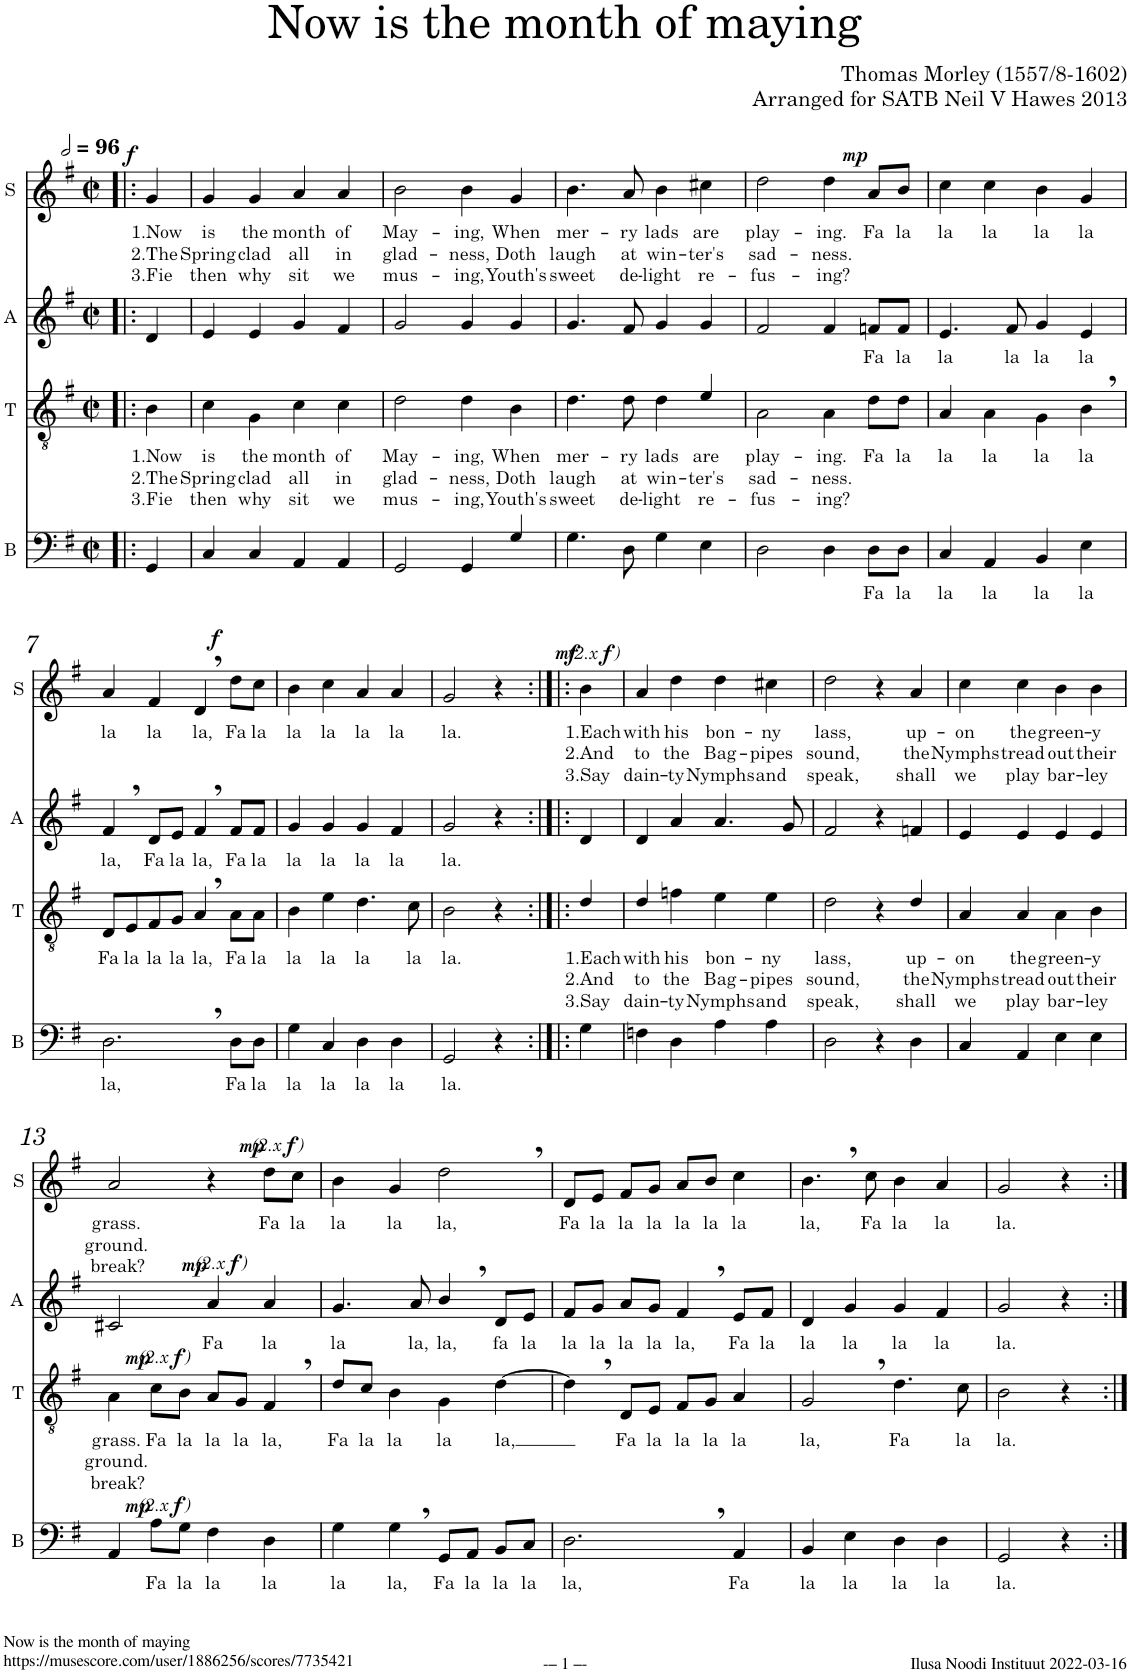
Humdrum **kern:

**kern	**text	**dynam	**kern	**text	**text	**text	**dynam	**kern	**text	**text	**text	**dynam	**kern	**text	**text	**text	**dynam
*part4	*part4	*part4	*part3	*part3	*part3	*part3	*part3	*part2	*part2	*part2	*part2	*part2	*part1	*part1	*part1	*part1	*part1
*staff4	*staff4	*staff4	*staff3	*staff3	*staff3	*staff3	*staff3	*staff2	*staff2	*staff2	*staff2	*staff2	*staff1	*staff1	*staff1	*staff1	*staff1
*I"B	*	*	*I"T	*	*	*	*	*I"A	*	*	*	*	*I"S	*	*	*	*
*I'B	*	*	*I'T	*	*	*	*	*I'A	*	*	*	*	*I'S	*	*	*	*
*clefF4	*	*	*clefGv2	*	*	*	*	*clefG2	*	*	*	*	*clefG2	*	*	*	*
*	*	*	*	*	*	*	*	*Trd1c2	*	*	*	*	*	*	*	*	*
*k[f#]	*	*	*k[f#]	*	*	*	*	*k[f#]	*	*	*	*	*k[f#]	*	*	*	*
*M2/2	*	*	*M2/2	*	*	*	*	*M2/2	*	*	*	*	*M2/2	*	*	*	*
*met(c|)	*	*	*met(c|)	*	*	*	*	*met(c|)	*	*	*	*	*met(c|)	*	*	*	*
*MM192	*	*	*MM192	*	*	*	*	*MM192	*	*	*	*	*MM192	*	*	*	*
=1!|:	=1!|:	=1!|:	=1!|:	=1!|:	=1!|:	=1!|:	=1!|:	=1!|:	=1!|:	=1!|:	=1!|:	=1!|:	=1!|:	=1!|:	=1!|:	=1!|:	=1!|:
!	!	!	!	!LO:LY:b	!LO:LY:b	!LO:LY:b	!	!	!LO:LY:b	!LO:LY:b	!LO:LY:b	!	!	!LO:LY:b	!LO:LY:b	!LO:LY:b	!LO:DY:a
4GG/	.	.	4B\	1.Now	2.The	3.Fie	.	4d/	1.Now	2.The	3.Fie	.	4g/	1.Now	2.The	3.Fie	f
=2	=2	=2	=2	=2	=2	=2	=2	=2	=2	=2	=2	=2	=2	=2	=2	=2	=2
!	!	!	!	!LO:LY:b	!LO:LY:b	!LO:LY:b	!	!	!LO:LY:b	!LO:LY:b	!LO:LY:b	!	!	!LO:LY:b	!LO:LY:b	!LO:LY:b	!
4C/	.	.	4c\	is	Spring	then	.	4e/	is	Spring	then	.	4g/	is	Spring	then	.
!	!	!	!	!LO:LY:b	!LO:LY:b	!LO:LY:b	!	!	!LO:LY:b	!LO:LY:b	!LO:LY:b	!	!	!LO:LY:b	!LO:LY:b	!LO:LY:b	!
4C/	.	.	4G\	the	clad	why	.	4e/	the	clad	why	.	4g/	the	clad	why	.
!	!	!	!	!LO:LY:b	!LO:LY:b	!LO:LY:b	!	!	!LO:LY:b	!LO:LY:b	!LO:LY:b	!	!	!LO:LY:b	!LO:LY:b	!LO:LY:b	!
4AA/	.	.	4c\	month	all	sit	.	4g/	month	all	sit	.	4a/	month	all	sit	.
!	!	!	!	!LO:LY:b	!LO:LY:b	!LO:LY:b	!	!	!LO:LY:b	!LO:LY:b	!LO:LY:b	!	!	!LO:LY:b	!LO:LY:b	!LO:LY:b	!
4AA/	.	.	4c\	of	in	we	.	4f#/	of	in	we	.	4a/	of	in	we	.
=3	=3	=3	=3	=3	=3	=3	=3	=3	=3	=3	=3	=3	=3	=3	=3	=3	=3
!	!	!	!	!LO:LY:b	!LO:LY:b	!LO:LY:b	!	!	!LO:LY:b	!LO:LY:b	!LO:LY:b	!	!	!LO:LY:b	!LO:LY:b	!LO:LY:b	!
2GG/	.	.	2d\	May-	glad-	mus-	.	2g/	May-	glad-	mus-	.	2b\	May-	glad-	mus-	.
!	!	!	!	!LO:LY:b	!LO:LY:b	!LO:LY:b	!	!	!LO:LY:b	!LO:LY:b	!LO:LY:b	!	!	!LO:LY:b	!LO:LY:b	!LO:LY:b	!
4GG/	.	.	4d\	-ing,	-ness,	-ing,	.	4g/	-ing,	-ness,	-ing,	.	4b\	-ing,	-ness,	-ing,	.
!	!	!	!	!LO:LY:b	!LO:LY:b	!LO:LY:b	!	!	!LO:LY:b	!LO:LY:b	!LO:LY:b	!	!	!LO:LY:b	!LO:LY:b	!LO:LY:b	!
4G/	.	.	4B\	When	Doth	Youth's	.	4g/	When	Doth	Youth's	.	4g/	When	Doth	Youth's	.
=4	=4	=4	=4	=4	=4	=4	=4	=4	=4	=4	=4	=4	=4	=4	=4	=4	=4
!	!	!	!	!LO:LY:b	!LO:LY:b	!LO:LY:b	!	!	!LO:LY:b	!LO:LY:b	!LO:LY:b	!	!	!LO:LY:b	!LO:LY:b	!LO:LY:b	!
4.G\	.	.	4.d\	mer-	laugh	sweet	.	4.g/	mer-	laugh	sweet	.	4.b\	mer-	laugh	sweet	.
!	!	!	!	!LO:LY:b	!LO:LY:b	!LO:LY:b	!	!	!LO:LY:b	!LO:LY:b	!LO:LY:b	!	!	!LO:LY:b	!LO:LY:b	!LO:LY:b	!
8D\	.	.	8d\	-ry	at	de-	.	8f#/	-ry	at	de-	.	8a/	-ry	at	de-	.
!	!	!	!	!LO:LY:b	!LO:LY:b	!LO:LY:b	!	!	!LO:LY:b	!LO:LY:b	!LO:LY:b	!	!	!LO:LY:b	!LO:LY:b	!LO:LY:b	!
4G\	.	.	4d\	lads	win-	-light	.	4g/	lads	win-	-light	.	4b\	lads	win-	-light	.
!	!	!	!	!LO:LY:b	!LO:LY:b	!LO:LY:b	!	!	!LO:LY:b	!LO:LY:b	!LO:LY:b	!	!	!LO:LY:b	!LO:LY:b	!LO:LY:b	!
4E\	.	.	4e/	are	-ter's	re-	.	4g/	are	-ter's	re-	.	4cc#X\	are	-ter's	re-	.
=5	=5	=5	=5	=5	=5	=5	=5	=5	=5	=5	=5	=5	=5	=5	=5	=5	=5
!	!	!	!	!LO:LY:b	!LO:LY:b	!LO:LY:b	!	!	!LO:LY:b	!LO:LY:b	!LO:LY:b	!	!	!LO:LY:b	!LO:LY:b	!LO:LY:b	!
2D\	.	.	2A\	play-	sad-	-fus-	.	2f#/	play-	sad-	-fus-	.	2dd\	play-	sad-	-fus-	.
!	!	!	!	!LO:LY:b	!LO:LY:b	!LO:LY:b	!	!	!LO:LY:b	!LO:LY:b	!LO:LY:b	!	!	!LO:LY:b	!LO:LY:b	!LO:LY:b	!
4D\	.	.	4A\	-ing.	-ness.	-ing?	.	4f#/	-ing.	-ness.	-ing?	.	4dd\	-ing.	-ness.	-ing?	.
!	!LO:LY:b	!	!	!LO:LY:b	!	!	!	!	!LO:LY:b	!	!	!	!	!LO:LY:b	!	!	!LO:DY:a
8D\L	Fa	.	8d\L	Fa	.	.	.	8fn/L	Fa	.	.	.	8a/L	Fa	.	.	mp
!	!LO:LY:b	!	!	!LO:LY:b	!	!	!	!	!LO:LY:b	!	!	!	!	!LO:LY:b	!	!	!
8D\J	la	.	8d\J	la	.	.	.	8f/J	la	.	.	.	8b/J	la	.	.	.
=6	=6	=6	=6	=6	=6	=6	=6	=6	=6	=6	=6	=6	=6	=6	=6	=6	=6
!	!LO:LY:b	!	!	!LO:LY:b	!	!	!	!	!LO:LY:b	!	!	!	!	!LO:LY:b	!	!	!
4C/	la	.	4A/	la	.	.	.	4.e/	la	.	.	.	4cc\	la	.	.	.
!	!LO:LY:b	!	!	!LO:LY:b	!	!	!	!	!	!	!	!	!	!LO:LY:b	!	!	!
4AA/	la	.	4A\	la	.	.	.	.	.	.	.	.	4cc\	la	.	.	.
!	!	!	!	!	!	!	!	!	!LO:LY:b	!	!	!	!	!	!	!	!
.	.	.	.	.	.	.	.	8f#/	la	.	.	.	.	.	.	.	.
!	!LO:LY:b	!	!	!LO:LY:b	!	!	!	!	!LO:LY:b	!	!	!	!	!LO:LY:b	!	!	!
4BB/	la	.	4G\	la	.	.	.	4g/	la	.	.	.	4b\	la	.	.	.
!	!LO:LY:b	!	!	!LO:LY:b	!	!	!	!	!LO:LY:b	!	!	!	!	!LO:LY:b	!	!	!
4E\	la	.	4B,\	la	.	.	.	4e/	la	.	.	.	4g/	la	.	.	.
!!LO:LB:g=z
=7	=7	=7	=7	=7	=7	=7	=7	=7	=7	=7	=7	=7	=7	=7	=7	=7	=7
!	!LO:LY:b	!	!	!LO:LY:b	!	!	!	!	!LO:LY:b	!	!	!	!	!LO:LY:b	!	!	!
2.D,\	la,	.	8D/L	Fa	.	.	.	4f#,/	la,	.	.	.	4a/	la	.	.	.
!	!	!	!	!LO:LY:b	!	!	!	!	!	!	!	!	!	!	!	!	!
.	.	.	8E/	la	.	.	.	.	.	.	.	.	.	.	.	.	.
!	!	!	!	!LO:LY:b	!	!	!	!	!LO:LY:b	!	!	!	!	!LO:LY:b	!	!	!
.	.	.	8F#/	la	.	.	.	8d/L	Fa	.	.	.	4f#/	la	.	.	.
!	!	!	!	!LO:LY:b	!	!	!	!	!LO:LY:b	!	!	!	!	!	!	!	!
.	.	.	8G/J	la	.	.	.	8e/J	la	.	.	.	.	.	.	.	.
!	!	!	!	!LO:LY:b	!	!	!	!	!LO:LY:b	!	!	!	!	!LO:LY:b	!	!	!
.	.	.	4A,/	la,	.	.	.	4f#,/	la,	.	.	.	4d,/	la,	.	.	.
!	!LO:LY:b	!	!	!LO:LY:b	!	!	!	!	!LO:LY:b	!	!	!	!	!LO:LY:b	!	!	!LO:DY:a
8D\L	Fa	.	8A\L	Fa	.	.	.	8f#/L	Fa	.	.	.	8dd\L	Fa	.	.	f
!	!LO:LY:b	!	!	!LO:LY:b	!	!	!	!	!LO:LY:b	!	!	!	!	!LO:LY:b	!	!	!
8D\J	la	.	8A\J	la	.	.	.	8f#/J	la	.	.	.	8cc\J	la	.	.	.
=8	=8	=8	=8	=8	=8	=8	=8	=8	=8	=8	=8	=8	=8	=8	=8	=8	=8
!	!LO:LY:b	!	!	!LO:LY:b	!	!	!	!	!LO:LY:b	!	!	!	!	!LO:LY:b	!	!	!
4G\	la	.	4B\	la	.	.	.	4g/	la	.	.	.	4b\	la	.	.	.
!	!LO:LY:b	!	!	!LO:LY:b	!	!	!	!	!LO:LY:b	!	!	!	!	!LO:LY:b	!	!	!
4C/	la	.	4e\	la	.	.	.	4g/	la	.	.	.	4cc\	la	.	.	.
!	!LO:LY:b	!	!	!LO:LY:b	!	!	!	!	!LO:LY:b	!	!	!	!	!LO:LY:b	!	!	!
4D\	la	.	4.d\	la	.	.	.	4g/	la	.	.	.	4a/	la	.	.	.
!	!LO:LY:b	!	!	!	!	!	!	!	!LO:LY:b	!	!	!	!	!LO:LY:b	!	!	!
4D\	la	.	.	.	.	.	.	4f#/	la	.	.	.	4a/	la	.	.	.
!	!	!	!	!LO:LY:b	!	!	!	!	!	!	!	!	!	!	!	!	!
.	.	.	8c\	la	.	.	.	.	.	.	.	.	.	.	.	.	.
=9	=9	=9	=9	=9	=9	=9	=9	=9	=9	=9	=9	=9	=9	=9	=9	=9	=9
!	!LO:LY:b	!	!	!LO:LY:b	!	!	!	!	!LO:LY:b	!	!	!	!	!LO:LY:b	!	!	!
2GG/	la.	.	2B\	la.	.	.	.	2g/	la.	.	.	.	2g/	la.	.	.	.
4r	.	.	4r	.	.	.	.	4r	.	.	.	.	4r	.	.	.	.
!	!	!	!	!LO:LY:b	!LO:LY:b	!LO:LY:b	!	!	!LO:LY:b	!LO:LY:b	!LO:LY:b	!	!	!LO:LY:b	!LO:LY:b	!LO:LY:b	!LO:DY:a
!	!	!	!	!	!	!	!	!	!	!	!	!	!	!	!	!	!LO:DY:n=1:a
!	!	!	!	!	!	!	!	!	!	!	!	!	!	!	!	!	!LO:DY:n=2:a
!	!	!	!	!	!	!	!	!	!	!	!	!	!	!	!	!	!LO:DY:n=3:a
4G\	.	.	4d/	1.Each	2.And	3.Say	.	4d/	1.Each	2.And	3.Say	.	4b\	1.Each	2.And	3.Say	mf other-dynamics f other-dynamics
=10	=10	=10	=10	=10	=10	=10	=10	=10	=10	=10	=10	=10	=10	=10	=10	=10	=10
!	!	!	!	!LO:LY:b	!LO:LY:b	!LO:LY:b	!	!	!LO:LY:b	!LO:LY:b	!LO:LY:b	!	!	!LO:LY:b	!LO:LY:b	!LO:LY:b	!
4Fn\	.	.	4d/	with	to	dain-	.	4d/	with	to	dain-	.	4a/	with	to	dain-	.
!	!	!	!	!LO:LY:b	!LO:LY:b	!LO:LY:b	!	!	!LO:LY:b	!LO:LY:b	!LO:LY:b	!	!	!LO:LY:b	!LO:LY:b	!LO:LY:b	!
4D\	.	.	4fn\	his	the	-ty	.	4a/	his	the	-ty	.	4dd\	his	the	-ty	.
!	!	!	!	!LO:LY:b	!LO:LY:b	!LO:LY:b	!	!	!LO:LY:b	!LO:LY:b	!LO:LY:b	!	!	!LO:LY:b	!LO:LY:b	!LO:LY:b	!
4A\	.	.	4e\	bon-	Bag-	Nymphs	.	4.a/	bon-	Bag-	Nymphs	.	4dd\	bon-	Bag-	Nymphs	.
!	!	!	!	!LO:LY:b	!LO:LY:b	!LO:LY:b	!	!	!	!	!	!	!	!LO:LY:b	!LO:LY:b	!LO:LY:b	!
4A\	.	.	4e\	-ny	-pipes	and	.	.	.	.	.	.	4cc#X\	-ny	-pipes	and	.
!	!	!	!	!	!	!	!	!	!LO:LY:b	!LO:LY:b	!LO:LY:b	!	!	!	!	!	!
.	.	.	.	.	.	.	.	8g/	-ny	-pipes	and	.	.	.	.	.	.
=11	=11	=11	=11	=11	=11	=11	=11	=11	=11	=11	=11	=11	=11	=11	=11	=11	=11
!	!	!	!	!LO:LY:b	!LO:LY:b	!LO:LY:b	!	!	!LO:LY:b	!LO:LY:b	!LO:LY:b	!	!	!LO:LY:b	!LO:LY:b	!LO:LY:b	!
2D\	.	.	2d\	lass,	sound,	speak,	.	2f#/	lass,	sound,	speak,	.	2dd\	lass,	sound,	speak,	.
4r	.	.	4r	.	.	.	.	4r	.	.	.	.	4r	.	.	.	.
!	!	!	!	!LO:LY:b	!LO:LY:b	!LO:LY:b	!	!	!LO:LY:b	!LO:LY:b	!LO:LY:b	!	!	!LO:LY:b	!LO:LY:b	!LO:LY:b	!
4D\	.	.	4d/	up-	the	shall	.	4fn/	up-	the	shall	.	4a/	up-	the	shall	.
=12	=12	=12	=12	=12	=12	=12	=12	=12	=12	=12	=12	=12	=12	=12	=12	=12	=12
!	!	!	!	!LO:LY:b	!LO:LY:b	!LO:LY:b	!	!	!LO:LY:b	!LO:LY:b	!LO:LY:b	!	!	!LO:LY:b	!LO:LY:b	!LO:LY:b	!
4C/	.	.	4A/	-on	Nymphs	we	.	4e/	-on	Nymphs	we	.	4cc\	-on	Nymphs	we	.
!	!	!	!	!LO:LY:b	!LO:LY:b	!LO:LY:b	!	!	!LO:LY:b	!LO:LY:b	!LO:LY:b	!	!	!LO:LY:b	!LO:LY:b	!LO:LY:b	!
4AA/	.	.	4A/	the	tread	play	.	4e/	the	tread	play	.	4cc\	the	tread	play	.
!	!	!	!	!LO:LY:b	!LO:LY:b	!LO:LY:b	!	!	!LO:LY:b	!LO:LY:b	!LO:LY:b	!	!	!LO:LY:b	!LO:LY:b	!LO:LY:b	!
4E\	.	.	4A\	green-	out	bar-	.	4e/	green-	out	bar-	.	4b\	green-	out	bar-	.
!	!	!	!	!LO:LY:b	!LO:LY:b	!LO:LY:b	!	!	!LO:LY:b	!LO:LY:b	!LO:LY:b	!	!	!LO:LY:b	!LO:LY:b	!LO:LY:b	!
4E\	.	.	4B\	-y	their	-ley	.	4e/	-y	their	-ley	.	4b\	-y	their	-ley	.
!!LO:LB:g=z
=13	=13	=13	=13	=13	=13	=13	=13	=13	=13	=13	=13	=13	=13	=13	=13	=13	=13
!	!	!	!	!LO:LY:b	!LO:LY:b	!LO:LY:b	!	!	!LO:LY:b	!LO:LY:b	!LO:LY:b	!	!	!LO:LY:b	!LO:LY:b	!LO:LY:b	!
4AA/	.	.	4A\	grass.	ground.	break?	.	2c#X/	grass.	ground.	break?	.	2a/	grass.	ground.	break?	.
!	!LO:LY:b	!LO:DY:a	!	!LO:LY:b	!	!	!	!	!	!	!	!	!	!	!	!	!
!	!	!LO:DY:n=1:a	!	!	!	!	!	!	!	!	!	!	!	!	!	!	!
!	!	!LO:DY:n=2:a	!	!	!	!	!	!	!	!	!	!	!	!	!	!	!
!	!	!LO:DY:n=3:a	!	!	!	!	!LO:DY:a	!	!	!	!	!	!	!	!	!	!
!	!	!	!	!	!	!	!LO:DY:n=1:a	!	!	!	!	!	!	!	!	!	!
!	!	!	!	!	!	!	!LO:DY:n=2:a	!	!	!	!	!	!	!	!	!	!
!	!	!	!	!	!	!	!LO:DY:n=3:a	!	!	!	!	!	!	!	!	!	!
8A\L	Fa	mp other-dynamics f other-dynamics	8c\L	Fa	.	.	mp other-dynamics f other-dynamics	.	.	.	.	.	.	.	.	.	.
!	!LO:LY:b	!	!	!LO:LY:b	!	!	!	!	!	!	!	!	!	!	!	!	!
8G\J	la	.	8B\J	la	.	.	.	.	.	.	.	.	.	.	.	.	.
!	!LO:LY:b	!	!	!LO:LY:b	!	!	!	!	!LO:LY:b	!	!	!LO:DY:a	!	!	!	!	!
!	!	!	!	!	!	!	!	!	!	!	!	!LO:DY:n=1:a	!	!	!	!	!
!	!	!	!	!	!	!	!	!	!	!	!	!LO:DY:n=2:a	!	!	!	!	!
!	!	!	!	!	!	!	!	!	!	!	!	!LO:DY:n=3:a	!	!	!	!	!
4F#\	la	.	8A/L	la	.	.	.	4a/	Fa	.	.	mp other-dynamics f other-dynamics	4r	.	.	.	.
!	!	!	!	!LO:LY:b	!	!	!	!	!	!	!	!	!	!	!	!	!
.	.	.	8G/J	la	.	.	.	.	.	.	.	.	.	.	.	.	.
!	!LO:LY:b	!	!	!LO:LY:b	!	!	!	!	!LO:LY:b	!	!	!	!	!LO:LY:b	!	!	!LO:DY:a
!	!	!	!	!	!	!	!	!	!	!	!	!	!	!	!	!	!LO:DY:n=1:a
!	!	!	!	!	!	!	!	!	!	!	!	!	!	!	!	!	!LO:DY:n=2:a
!	!	!	!	!	!	!	!	!	!	!	!	!	!	!	!	!	!LO:DY:n=3:a
4D\	la	.	4F#,/	la,	.	.	.	4a/	la	.	.	.	8dd\L	Fa	.	.	mp other-dynamics f other-dynamics
!	!	!	!	!	!	!	!	!	!	!	!	!	!	!LO:LY:b	!	!	!
.	.	.	.	.	.	.	.	.	.	.	.	.	8cc\J	la	.	.	.
=14	=14	=14	=14	=14	=14	=14	=14	=14	=14	=14	=14	=14	=14	=14	=14	=14	=14
!	!LO:LY:b	!	!	!LO:LY:b	!	!	!	!	!LO:LY:b	!	!	!	!	!LO:LY:b	!	!	!
4G\	la	.	8d/L	Fa	.	.	.	4.g/	la	.	.	.	4b\	la	.	.	.
!	!	!	!	!LO:LY:b	!	!	!	!	!	!	!	!	!	!	!	!	!
.	.	.	8c/J	la	.	.	.	.	.	.	.	.	.	.	.	.	.
!	!LO:LY:b	!	!	!LO:LY:b	!	!	!	!	!	!	!	!	!	!LO:LY:b	!	!	!
4G,\	la,	.	4B\	la	.	.	.	.	.	.	.	.	4g/	la	.	.	.
!	!	!	!	!	!	!	!	!	!LO:LY:b	!	!	!	!	!	!	!	!
.	.	.	.	.	.	.	.	8a/	la,	.	.	.	.	.	.	.	.
!	!LO:LY:b	!	!	!LO:LY:b	!	!	!	!	!LO:LY:b	!	!	!	!	!LO:LY:b	!	!	!
8GG/L	Fa	.	4G\	la	.	.	.	4b,/	la,	.	.	.	2dd,\	la,	.	.	.
!	!LO:LY:b	!	!	!	!	!	!	!	!	!	!	!	!	!	!	!	!
8AA/J	la	.	.	.	.	.	.	.	.	.	.	.	.	.	.	.	.
!	!LO:LY:b	!	!	!LO:LY:b	!	!	!	!	!LO:LY:b	!	!	!	!	!	!	!	!
8BB/L	la	.	[4d\	la,	.	.	.	8d/L	fa	.	.	.	.	.	.	.	.
!	!LO:LY:b	!	!	!	!	!	!	!	!LO:LY:b	!	!	!	!	!	!	!	!
8C/J	la	.	.	.	.	.	.	8e/J	la	.	.	.	.	.	.	.	.
=15	=15	=15	=15	=15	=15	=15	=15	=15	=15	=15	=15	=15	=15	=15	=15	=15	=15
!	!LO:LY:b	!	!	!	!	!	!	!	!LO:LY:b	!	!	!	!	!LO:LY:b	!	!	!
2.D,\	la,	.	4d,\]	.	.	.	.	8f#/L	la	.	.	.	8d/L	Fa	.	.	.
!	!	!	!	!	!	!	!	!	!LO:LY:b	!	!	!	!	!LO:LY:b	!	!	!
.	.	.	.	.	.	.	.	8g/J	la	.	.	.	8e/J	la	.	.	.
!	!	!	!	!LO:LY:b	!	!	!	!	!LO:LY:b	!	!	!	!	!LO:LY:b	!	!	!
.	.	.	8D/L	Fa	.	.	.	8a/L	la	.	.	.	8f#/L	la	.	.	.
!	!	!	!	!LO:LY:b	!	!	!	!	!LO:LY:b	!	!	!	!	!LO:LY:b	!	!	!
.	.	.	8E/J	la	.	.	.	8g/J	la	.	.	.	8g/J	la	.	.	.
!	!	!	!	!LO:LY:b	!	!	!	!	!LO:LY:b	!	!	!	!	!LO:LY:b	!	!	!
.	.	.	8F#/L	la	.	.	.	4f#,/	la,	.	.	.	8a/L	la	.	.	.
!	!	!	!	!LO:LY:b	!	!	!	!	!	!	!	!	!	!LO:LY:b	!	!	!
.	.	.	8G/J	la	.	.	.	.	.	.	.	.	8b/J	la	.	.	.
!	!LO:LY:b	!	!	!LO:LY:b	!	!	!	!	!LO:LY:b	!	!	!	!	!LO:LY:b	!	!	!
4AA/	Fa	.	4A/	la	.	.	.	8e/L	Fa	.	.	.	4cc\	la	.	.	.
!	!	!	!	!	!	!	!	!	!LO:LY:b	!	!	!	!	!	!	!	!
.	.	.	.	.	.	.	.	8f#/J	la	.	.	.	.	.	.	.	.
=16	=16	=16	=16	=16	=16	=16	=16	=16	=16	=16	=16	=16	=16	=16	=16	=16	=16
!	!LO:LY:b	!	!	!LO:LY:b	!	!	!	!	!LO:LY:b	!	!	!	!	!LO:LY:b	!	!	!
4BB/	la	.	2G,/	la,	.	.	.	4d/	la	.	.	.	4.b,\	la,	.	.	.
!	!LO:LY:b	!	!	!	!	!	!	!	!LO:LY:b	!	!	!	!	!	!	!	!
4E\	la	.	.	.	.	.	.	4g/	la	.	.	.	.	.	.	.	.
!	!	!	!	!	!	!	!	!	!	!	!	!	!	!LO:LY:b	!	!	!
.	.	.	.	.	.	.	.	.	.	.	.	.	8cc\	Fa	.	.	.
!	!LO:LY:b	!	!	!LO:LY:b	!	!	!	!	!LO:LY:b	!	!	!	!	!LO:LY:b	!	!	!
4D\	la	.	4.d\	Fa	.	.	.	4g/	la	.	.	.	4b\	la	.	.	.
!	!LO:LY:b	!	!	!	!	!	!	!	!LO:LY:b	!	!	!	!	!LO:LY:b	!	!	!
4D\	la	.	.	.	.	.	.	4f#/	la	.	.	.	4a/	la	.	.	.
!	!	!	!	!LO:LY:b	!	!	!	!	!	!	!	!	!	!	!	!	!
.	.	.	8c\	la	.	.	.	.	.	.	.	.	.	.	.	.	.
=17	=17	=17	=17	=17	=17	=17	=17	=17	=17	=17	=17	=17	=17	=17	=17	=17	=17
!	!LO:LY:b	!	!	!LO:LY:b	!	!	!	!	!LO:LY:b	!	!	!	!	!LO:LY:b	!	!	!
2GG/	la.	.	2B\	la.	.	.	.	2g/	la.	.	.	.	2g/	la.	.	.	.
4r	.	.	4r	.	.	.	.	4r	.	.	.	.	4r	.	.	.	.
=:|!	=:|!	=:|!	=:|!	=:|!	=:|!	=:|!	=:|!	=:|!	=:|!	=:|!	=:|!	=:|!	=:|!	=:|!	=:|!	=:|!	=:|!
*-	*-	*-	*-	*-	*-	*-	*-	*-	*-	*-	*-	*-	*-	*-	*-	*-	*-
